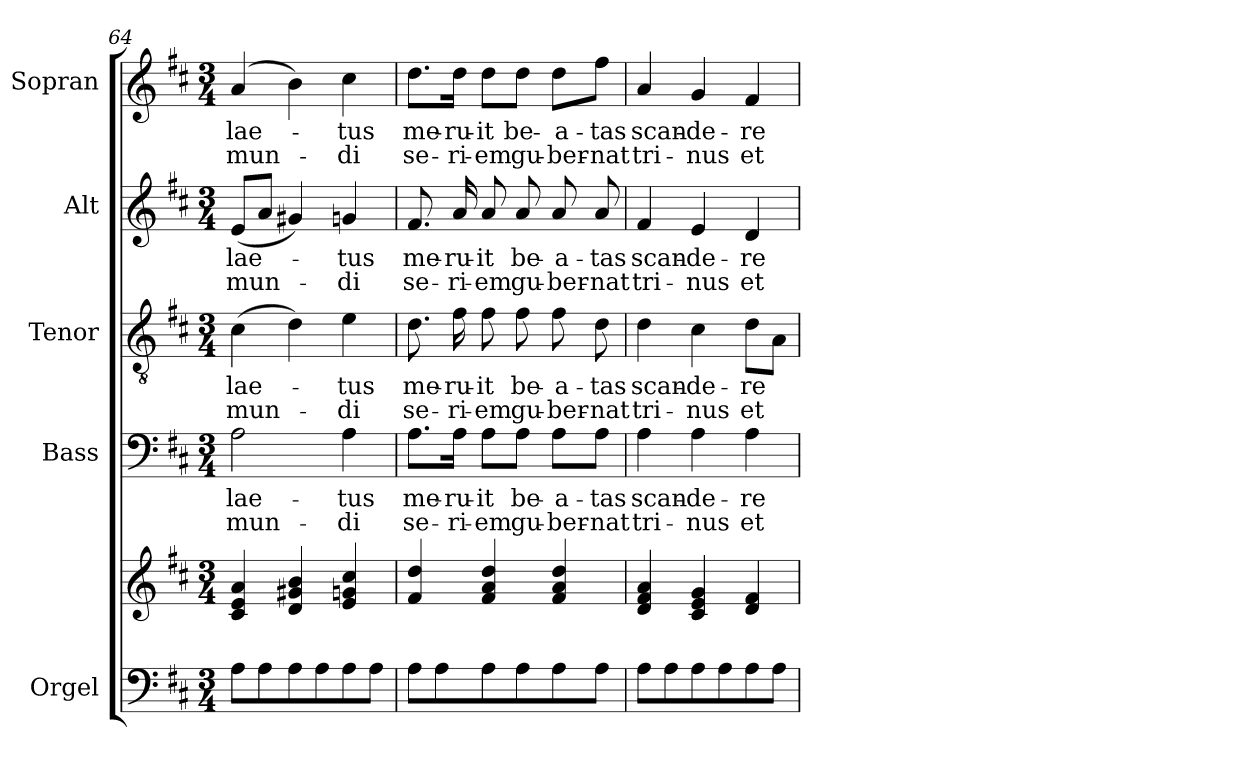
**kern	**kern	**kern	**text	**text	**kern	**text	**text	**kern	**text	**text	**kern	**text	**text
*part5	*part5	*part4	*part4	*part4	*part3	*part3	*part3	*part2	*part2	*part2	*part1	*part1	*part1
*staff6	*staff5	*staff4	*staff4	*staff4	*staff3	*staff3	*staff3	*staff2	*staff2	*staff2	*staff1	*staff1	*staff1
*I"Orgel	*	*I"Bass	*	*	*I"Tenor	*	*	*I"Alt	*	*	*I"Sopran	*	*
*I'Org.	*	*I'B.	*	*	*I'T.	*	*	*I'A.	*	*	*I'S.	*	*
!!LO:PB:g=z
*clefF4	*clefG2	*clefF4	*	*	*clefGv2	*	*	*clefG2	*	*	*clefG2	*	*
*k[f#c#]	*k[f#c#]	*k[f#c#]	*	*	*k[f#c#]	*	*	*k[f#c#]	*	*	*k[f#c#]	*	*
*D:	*D:	*D:	*	*	*D:	*	*	*D:	*	*	*D:	*	*
*M3/4	*M3/4	*M3/4	*	*	*M3/4	*	*	*M3/4	*	*	*M3/4	*	*
=64	=64	=64	=64	=64	=64	=64	=64	=64	=64	=64	=64	=64	=64
!	!	!	!LO:LY:b	!LO:LY:b	!	!LO:LY:b	!LO:LY:b	!	!LO:LY:b	!LO:LY:b	!	!LO:LY:b	!LO:LY:b
8A\L	4c#/ 4e/ 4a/	2A\	lae-	mun-	(>4c#\	lae-	mun-	(<8e/L	lae-	mun-	(4a/	lae-	mun-
8A\	.	.	.	.	.	.	.	8a/J	.	.	.	.	.
8A\	4d/ 4g#X/ 4b/	.	.	.	4d\)	.	.	4g#X/)	.	.	4b\)	.	.
8A\	.	.	.	.	.	.	.	.	.	.	.	.	.
!	!	!	!LO:LY:b	!LO:LY:b	!	!LO:LY:b	!LO:LY:b	!	!LO:LY:b	!LO:LY:b	!	!LO:LY:b	!LO:LY:b
8A\	4e/ 4gn/ 4cc#/	4A\	-tus	-di	4e\	-tus	-di	4gn/	-tus	-di	4cc#\	-tus	-di
8A\J	.	.	.	.	.	.	.	.	.	.	.	.	.
=65	=65	=65	=65	=65	=65	=65	=65	=65	=65	=65	=65	=65	=65
!	!	!	!LO:LY:b	!LO:LY:b	!	!LO:LY:b	!LO:LY:b	!	!LO:LY:b	!LO:LY:b	!	!LO:LY:b	!LO:LY:b
8A\L	4f#/ 4dd/	8.A\L	me-	se-	8.d\	me-	se-	8.f#/	me-	se-	8.dd\L	me-	se-
8A\	.	.	.	.	.	.	.	.	.	.	.	.	.
!	!	!	!LO:LY:b	!LO:LY:b	!	!LO:LY:b	!LO:LY:b	!	!LO:LY:b	!LO:LY:b	!	!LO:LY:b	!LO:LY:b
.	.	16A\Jk	-ru-	-ri-	16f#\	-ru-	-ri-	16a/	-ru-	-ri-	16dd\Jk	-ru-	-ri-
!	!	!	!LO:LY:b	!LO:LY:b	!	!LO:LY:b	!LO:LY:b	!	!LO:LY:b	!LO:LY:b	!	!LO:LY:b	!LO:LY:b
8A\	4f#/ 4a/ 4dd/	8A\L	-it	-em	8f#\	-it	-em	8a/	-it	-em	8dd\L	-it	-em
!	!	!	!LO:LY:b	!LO:LY:b	!	!LO:LY:b	!LO:LY:b	!	!LO:LY:b	!LO:LY:b	!	!LO:LY:b	!LO:LY:b
8A\	.	8A\J	be-	gu-	8f#\	be-	gu-	8a/	be-	gu-	8dd\J	be-	gu-
!	!	!	!LO:LY:b	!LO:LY:b	!	!LO:LY:b	!LO:LY:b	!	!LO:LY:b	!LO:LY:b	!	!LO:LY:b	!LO:LY:b
8A\	4f#/ 4a/ 4dd/	8A\L	-a-	-ber-	8f#\	-a-	-ber-	8a/	-a-	-ber-	8dd\L	-a-	-ber-
!	!	!	!LO:LY:b	!LO:LY:b	!	!LO:LY:b	!LO:LY:b	!	!LO:LY:b	!LO:LY:b	!	!LO:LY:b	!LO:LY:b
8A\J	.	8A\J	-tas	-nat	8d\	-tas	-nat	8a/	-tas	-nat	8ff#\J	-tas	-nat
=66	=66	=66	=66	=66	=66	=66	=66	=66	=66	=66	=66	=66	=66
!	!	!	!LO:LY:b	!LO:LY:b	!	!LO:LY:b	!LO:LY:b	!	!LO:LY:b	!LO:LY:b	!	!LO:LY:b	!LO:LY:b
8A\L	4d/ 4f#/ 4a/	4A\	scan-	tri-	4d\	scan-	tri-	4f#/	scan-	tri-	4a/	scan-	tri-
8A\	.	.	.	.	.	.	.	.	.	.	.	.	.
!	!	!	!LO:LY:b	!LO:LY:b	!	!LO:LY:b	!LO:LY:b	!	!LO:LY:b	!LO:LY:b	!	!LO:LY:b	!LO:LY:b
8A\	4c#/ 4e/ 4g/	4A\	-de-	-nus	4c#\	-de-	-nus	4e/	-de-	-nus	4g/	-de-	-nus
8A\	.	.	.	.	.	.	.	.	.	.	.	.	.
!	!	!	!LO:LY:b	!LO:LY:b	!	!LO:LY:b	!LO:LY:b	!	!LO:LY:b	!LO:LY:b	!	!LO:LY:b	!LO:LY:b
8A\	4d/ 4f#/	4A\	-re	et	8d\L	-re	et	4d/	-re	et	4f#/	-re	et
8A\J	.	.	.	.	8A\J	.	.	.	.	.	.	.	.
=	=	=	=	=	=	=	=	=	=	=	=	=	=
*-	*-	*-	*-	*-	*-	*-	*-	*-	*-	*-	*-	*-	*-
